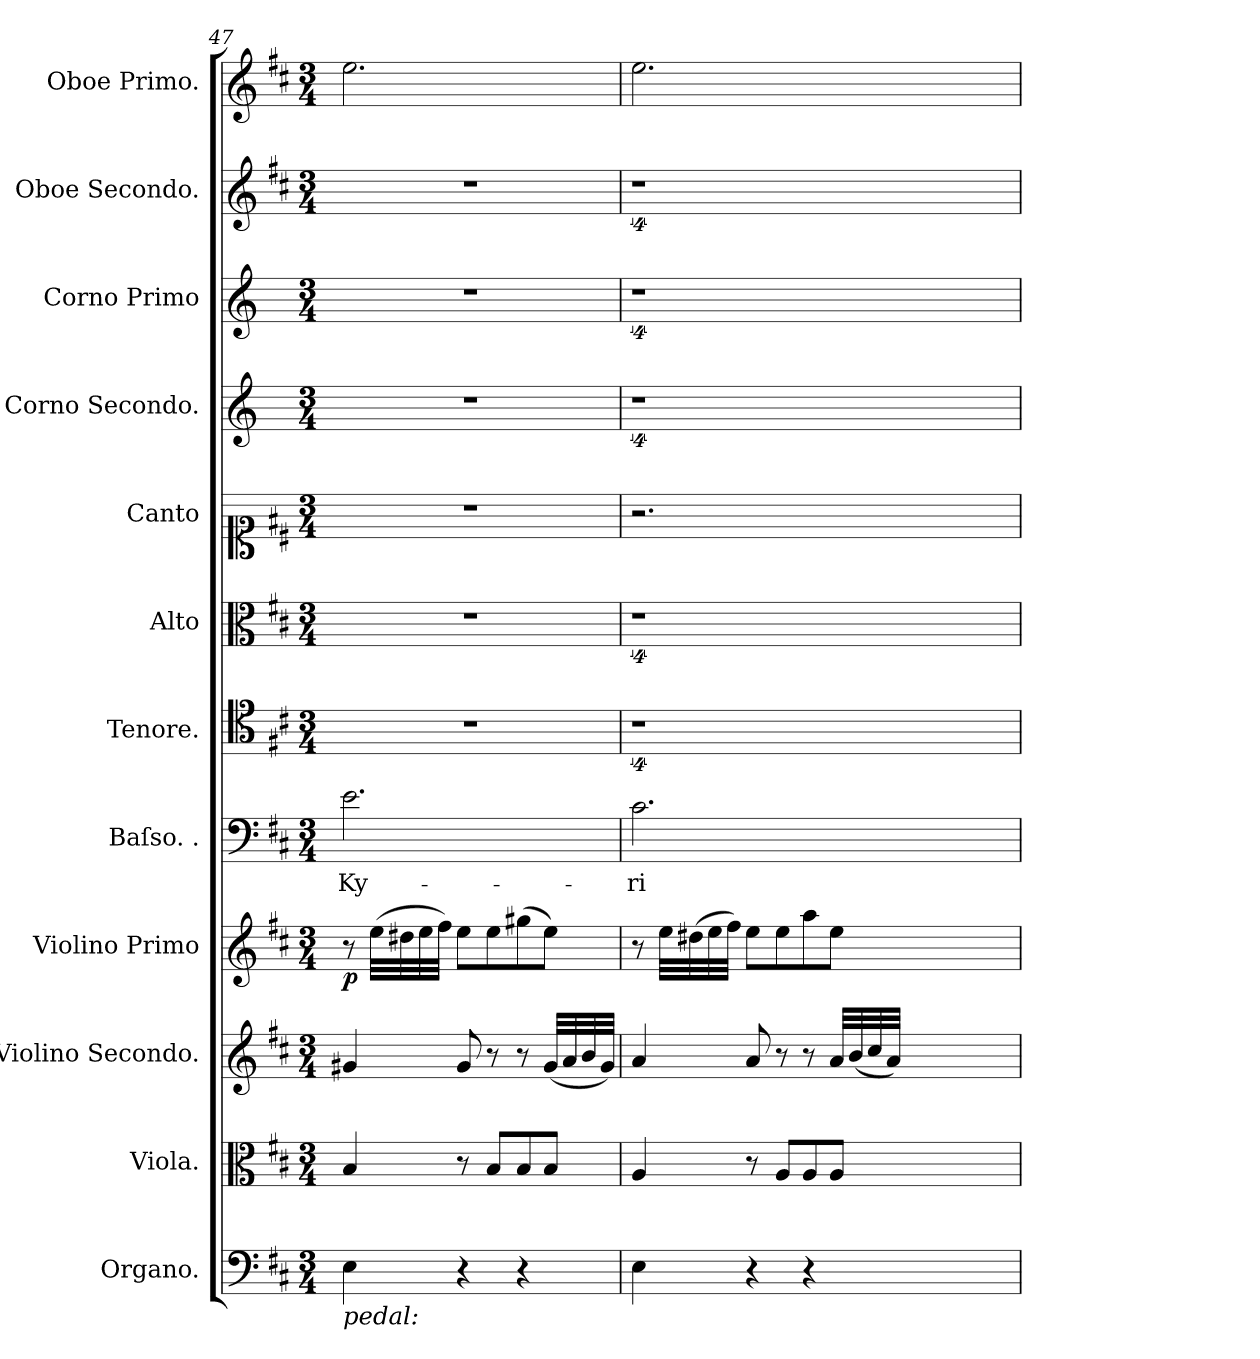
**kern	**kern	**kern	**kern	**dynam	**kern	**text	**kern	**kern	**kern	**kern	**kern	**kern	**kern
*part12	*part11	*part10	*part9	*part9	*part8	*part8	*part7	*part6	*part5	*part4	*part3	*part2	*part1
*staff12	*staff11	*staff10	*staff9	*staff9	*staff8	*staff8	*staff7	*staff6	*staff5	*staff4	*staff3	*staff2	*staff1
*I"Organo.	*I"Viola.	*I"Violino Secondo.	*I"Violino Primo	*	*I"Baſso. .	*	*I"Tenore.	*I"Alto	*I"Canto	*I"Corno Secondo.	*I"Corno Primo	*I"Oboe Secondo.	*I"Oboe Primo.
*I'org	*I'vla	*I'vl 2	*I'vl 1	*	*I'B	*	*I'T	*I'A	*	*I'cor 2	*I'cor 1	*I'ob 2	*I'ob 1
*clefF4	*clefC3	*clefG2	*clefG2	*	*clefF4	*	*clefC4	*clefC3	*clefC1	*clefG2	*clefG2	*clefG2	*clefG2
*	*	*	*	*	*	*	*	*	*	*ITrd6c10	*ITrd6c10	*	*
*k[f#c#]	*k[f#c#]	*k[f#c#]	*k[f#c#]	*	*k[f#c#]	*	*k[f#c#]	*k[f#c#]	*k[f#c#]	*k[f#c#]	*k[f#c#]	*k[f#c#]	*k[f#c#]
*M3/4	*M3/4	*M3/4	*M3/4	*	*M3/4	*	*M3/4	*M3/4	*M3/4	*M3/4	*M3/4	*M3/4	*M3/4
=47	=47	=47	=47	=47	=47	=47	=47	=47	=47	=47	=47	=47	=47
!LO:TX:b:i:t=pedal&colon;	!	!	!	!	!	!	!	!	!	!	!	!	!
!	!	!	!	!LO:DY:b	!	!	!	!	!	!	!	!	!
4E\	4B/	4g#X/	8r	p	2.e\	Ky-	2.r	2.r	2.r	2.r	2.r	2.r	2.ee\
.	.	.	(>32ee\LLL	.	.	.	.	.	.	.	.	.	.
.	.	.	32dd#X\	.	.	.	.	.	.	.	.	.	.
.	.	.	32ee\	.	.	.	.	.	.	.	.	.	.
.	.	.	32ff#\JJJ)	.	.	.	.	.	.	.	.	.	.
4r	8r	8g#/	8ee\L	.	.	.	.	.	.	.	.	.	.
.	8B/L	8r	8ee\	.	.	.	.	.	.	.	.	.	.
4r	8B/	8r	(>8gg#X\	.	.	.	.	.	.	.	.	.	.
.	8B/J	(<32g#/LLL	8ee\J)	.	.	.	.	.	.	.	.	.	.
.	.	32a/	.	.	.	.	.	.	.	.	.	.	.
.	.	32b/	.	.	.	.	.	.	.	.	.	.	.
.	.	32g#/JJJ)	.	.	.	.	.	.	.	.	.	.	.
=48	=48	=48	=48	=48	=48	=48	=48	=48	=48	=48	=48	=48	=48
4E\	4A/	4a/	8r	.	2.c#\	-ri-	4%9r	4%9r	2.r	4%9r	4%9r	4%9r	2.ee\
.	.	.	32ee\LLL	.	.	.	.	.	.	.	.	.	.
.	.	.	(>32dd#X\	.	.	.	.	.	.	.	.	.	.
.	.	.	32ee\	.	.	.	.	.	.	.	.	.	.
.	.	.	32ff#\JJJ)	.	.	.	.	.	.	.	.	.	.
4r	8r	8a/	8ee\L	.	.	.	.	.	.	.	.	.	.
.	8A/L	8r	8ee\	.	.	.	.	.	.	.	.	.	.
4r	8A/	8r	8aa\	.	.	.	.	.	.	.	.	.	.
.	8A/J	32a/LLL	8ee\J	.	.	.	.	.	.	.	.	.	.
.	.	(<32b/	.	.	.	.	.	.	.	.	.	.	.
.	.	32cc#/	.	.	.	.	.	.	.	.	.	.	.
.	.	32a/JJJ)	.	.	.	.	.	.	.	.	.	.	.
1.ryy	1.ryy	1.ryy	1.ryy	.	1.ryy	.	.	.	1.ryy	.	.	.	1.ryy
=	=	=	=	=	=	=	=	=	=	=	=	=	=
*-	*-	*-	*-	*-	*-	*-	*-	*-	*-	*-	*-	*-	*-
